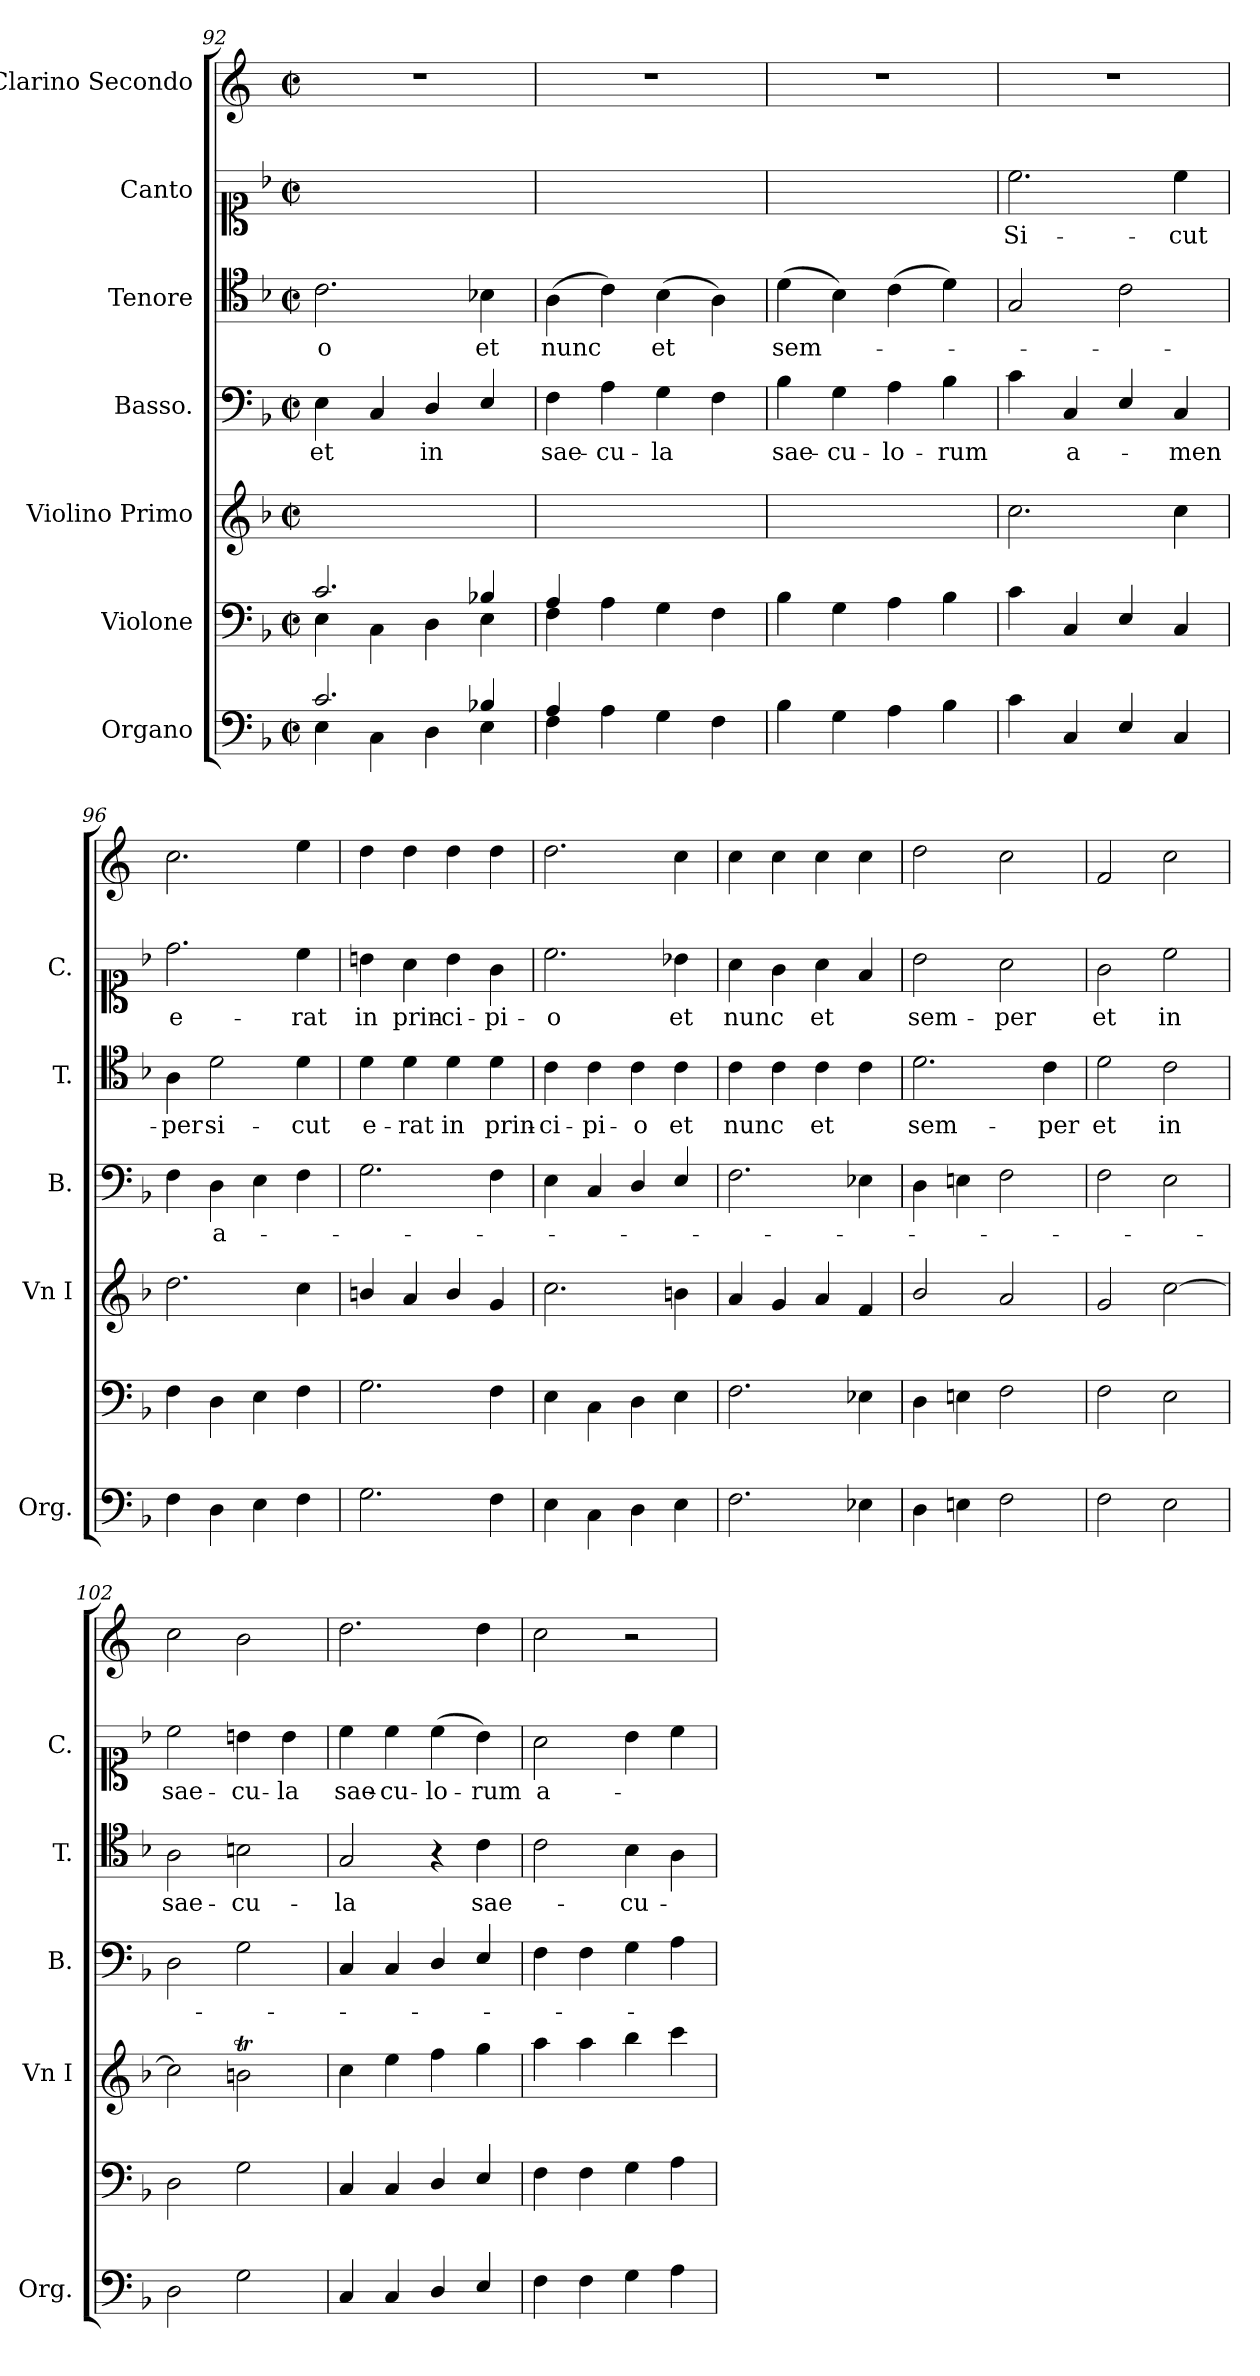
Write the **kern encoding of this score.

**kern	**kern	**kern	**kern	**text	**kern	**text	**kern	**text	**kern
*part7	*part6	*part5	*part4	*part4	*part3	*part3	*part2	*part2	*part1
*staff7	*staff6	*staff5	*staff4	*staff4	*staff3	*staff3	*staff2	*staff2	*staff1
*I"Organo	*I"Violone	*I"Violino Primo	*I"Basso.	*	*I"Tenore	*	*I"Canto	*	*I"Clarino Secondo
*I'Org.	*	*I'Vn I	*I'B.	*	*I'T.	*	*I'C.	*	*
*clefF4	*clefF4	*clefG2	*clefF4	*	*clefC4	*	*clefC1	*	*clefG2
*	*	*	*	*	*	*	*	*	*ITrd4c7
*k[b-]	*k[b-]	*k[b-]	*k[b-]	*	*k[b-]	*	*k[b-]	*	*k[b-]
*F:	*F:	*F:	*F:	*	*F:	*	*F:	*	*F:
*M2/2	*M2/2	*M2/2	*M2/2	*	*M2/2	*	*M2/2	*	*M2/2
*met(c|)	*met(c|)	*met(c|)	*met(c|)	*	*met(c|)	*	*met(c|)	*	*met(c|)
=92	=92	=92	=92	=92	=92	=92	=92	=92	=92
*^	*^	*	*	*	*	*	*	*	*
2.c/	4E\	2.c/	4E\	1ryy	4E\	et	2.c\	-o	1ryy	.	1r
.	4C\	.	4C\	.	4C/	.	.	.	.	.	.
.	4D\	.	4D\	.	4D/	in	.	.	.	.	.
4B-X/	4E\	4B-X/	4E\	.	4E/	.	4B-X\	et	.	.	.
=93	=93	=93	=93	=93	=93	=93	=93	=93	=93	=93	=93
4A/	4F\	4A/	4F\	1ryy	4F\	sae-	(4A\	nunc	1ryy	.	1r
4A\	4ryy	4A\	4ryy	.	4A\	-cu-	4c\)	.	.	.	.
4G\	2ryy	4G\	2ryy	.	4G\	-la	(4B-\	et	.	.	.
4F\	.	4F\	.	.	4F\	.	4A\)	.	.	.	.
*v	*v	*	*	*	*	*	*	*	*	*	*
*	*v	*v	*	*	*	*	*	*	*	*
=94	=94	=94	=94	=94	=94	=94	=94	=94	=94
4B-\	4B-\	1ryy	4B-\	sae-	(4d\	sem-	1ryy	.	1r
4G\	4G\	.	4G\	-cu-	4B-\)	.	.	.	.
4A\	4A\	.	4A\	-lo-	(4c\	.	.	.	.
4B-\	4B-\	.	4B-\	-rum	4d\)	.	.	.	.
=95	=95	=95	=95	=95	=95	=95	=95	=95	=95
4c\	4c\	2.cc\	4c\	.	2G/	.	2.cc\	Si-	1r
4C/	4C/	.	4C/	a-	.	.	.	.	.
4E/	4E/	.	4E/	.	2c\	.	.	.	.
4C/	4C/	4cc\	4C/	-men	.	.	4cc\	-cut	.
=96	=96	=96	=96	=96	=96	=96	=96	=96	=96
4F\	4F\	2.dd\	4F\	.	4A\	-per	2.dd\	e-	2.f\
4D\	4D\	.	4D\	a-	2d\	si-	.	.	.
4E\	4E\	.	4E\	.	.	.	.	.	.
4F\	4F\	4cc\	4F\	.	4d\	-cut	4cc\	-rat	4a\
=97	=97	=97	=97	=97	=97	=97	=97	=97	=97
2.G\	2.G\	4bn/	2.G\	.	4d\	e-	4bn\	in	4g\
.	.	4a/	.	.	4d\	-rat	4a\	prin-	4g\
.	.	4b/	.	.	4d\	in	4b\	-ci-	4g\
4F\	4F\	4g/	4F\	.	4d\	prin-	4g\	-pi-	4g\
=98	=98	=98	=98	=98	=98	=98	=98	=98	=98
4E\	4E\	2.cc\	4E\	.	4c\	-ci-	2.cc\	-o	2.g\
4C\	4C\	.	4C/	.	4c\	-pi-	.	.	.
4D\	4D\	.	4D/	.	4c\	-o	.	.	.
4E\	4E\	4bn\	4E/	.	4c\	et	4b-X\	et	4f\
=99	=99	=99	=99	=99	=99	=99	=99	=99	=99
2.F\	2.F\	4a/	2.F\	.	4c\	nunc	4a\	nunc	4f\
.	.	4g/	.	.	4c\	.	4g\	.	4f\
.	.	4a/	.	.	4c\	et	4a\	et	4f\
4E-X\	4E-X\	4f/	4E-X\	.	4c\	.	4f/	.	4f\
=100	=100	=100	=100	=100	=100	=100	=100	=100	=100
4D\	4D\	2b-/	4D\	.	2.d\	sem-	2b-\	sem-	2g\
4En\	4En\	.	4En\	.	.	.	.	.	.
2F\	2F\	2a/	2F\	.	.	.	2a\	-per	2f\
.	.	.	.	.	4c\	-per	.	.	.
=101	=101	=101	=101	=101	=101	=101	=101	=101	=101
2F\	2F\	2g/	2F\	.	2d\	et	2g\	et	2B-/
2E\	2E\	[2cc\	2E\	.	2c\	in	2cc\	in	2f\
=102	=102	=102	=102	=102	=102	=102	=102	=102	=102
2D\	2D\	2cc\]	2D\	.	2A\	sae-	2cc\	sae-	2f\
2G\	2G\	2bnt\	2G\	.	2Bn\	-cu-	4bn\	-cu-	2e\
.	.	.	.	.	.	.	4b\	-la	.
=103	=103	=103	=103	=103	=103	=103	=103	=103	=103
4C/	4C/	4cc\	4C/	.	2G/	-la	4cc\	sae-	2.g\
4C/	4C/	4ee\	4C/	.	.	.	4cc\	-cu-	.
4D/	4D/	4ff\	4D/	.	4r	.	(4cc\	-lo-	.
4E/	4E/	4gg\	4E/	.	4c\	sae-	4b-\)	-rum	4g\
=104	=104	=104	=104	=104	=104	=104	=104	=104	=104
4F\	4F\	4aa\	4F\	.	2c\	.	2a\	a-	2f\
4F\	4F\	4aa\	4F\	.	.	.	.	.	.
4G\	4G\	4bb-\	4G\	.	4B-\	-cu-	4b-\	.	2r
4A\	4A\	4ccc\	4A\	.	4A\	.	4cc\	.	.
=	=	=	=	=	=	=	=	=	=
*-	*-	*-	*-	*-	*-	*-	*-	*-	*-
